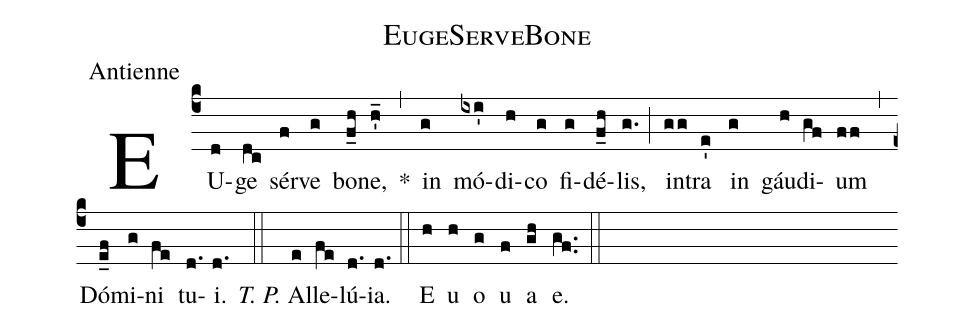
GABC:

name:EugeServeBone;
office-part:Antienne;
%%
(c4) EU(d)ge(dc) sér(f)ve(g) bo(f_h)ne,(h'_) *(,)
in(g) mó(ixi')di(h)co(g) fi(g)dé(f_h)lis,(g.) (;)
in(gg)tra(e') in(g) gáu(h)di(gf)um(ff) (,)
Dó(e_f)mi(g)ni(fe) tu(d.)i.(d.) (::)

<i>T. P.</i>  Al(e)le(fe)lú(d.)ia.(d.) (::)
E(h) u(h) o(g) u(f) a(gh) e.(gf..) (::)
